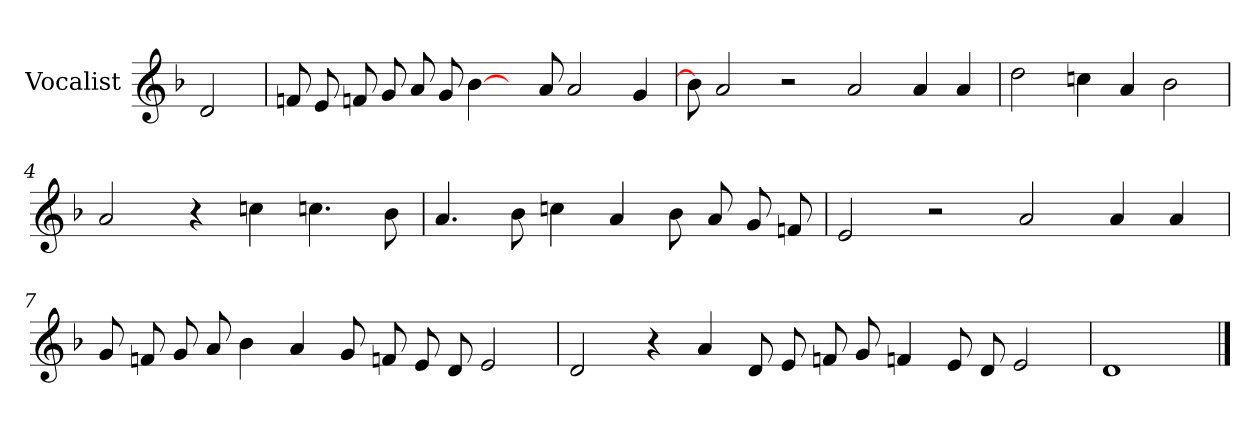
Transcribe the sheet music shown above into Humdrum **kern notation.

**kern
*part1
*staff1
*I"Vocalist
*k[b-]
*d:
=
2d
=1
8fn
8e
8fn
8g
8a
8g
[4b-
8ryy
8a
2a
4g
=2
8b-]
2a
2r
2a
4a
4a
=3
2dd
4ccn
4a
2b-
=4
2a
4r
4ccn
4.ccn
8b-
=5
4.a
8b-
4ccn
4a
8b-
8a
8g
8fn
=6
2e
2r
2a
4a
4a
=7
8g
8fn
8g
8a
4b-
4a
8g
8fn
8e
8d
2e
=8
2d
4r
4a
8d
8e
8fn
8g
4fn
8e
8d
2e
=9
1d
==
*-
